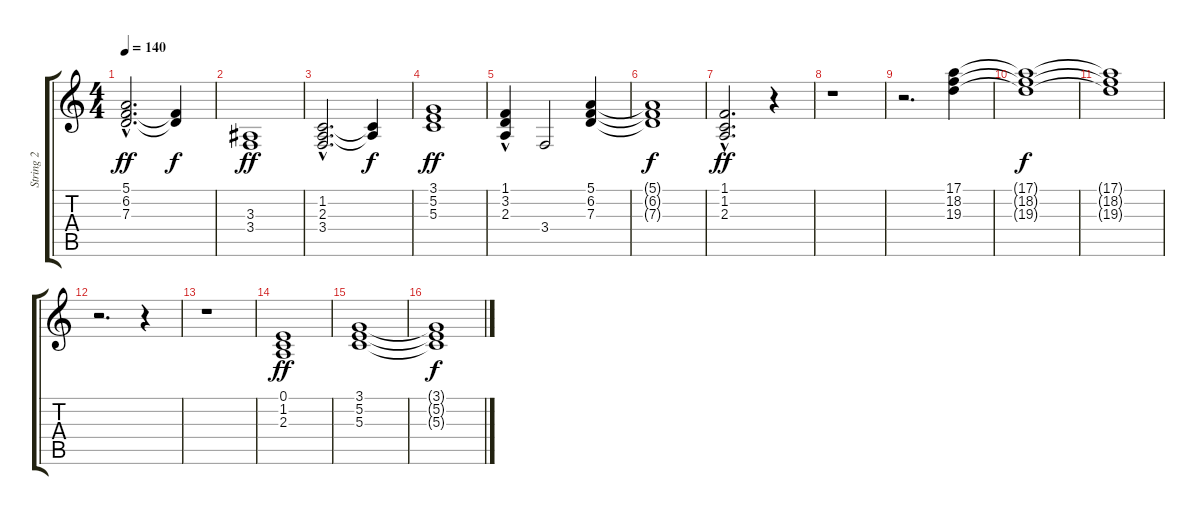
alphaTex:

\track ("String 2" "String 2") {instrument stringensemble2}
\staff {score tabs}
\tuning (E4 B3 G3 D3 A2 E2) {hide}
\ts (4 4)
\tempo 140
\clef g2
\ks c
(5.1 6.2{hac} 7.3{hac}).2{d dy ff} (6.2{t} 7.3{t}).4{dy f} |
(3.3 3.4).1{dy ff} |
(1.2{hac} 2.3{hac} 3.4).2{d} (1.2{t} 2.3{t}).4{dy f} |
(3.1 5.2 5.3).1{dy ff} |
(1.1 3.2{hac} 2.3{hac}).4 3.4.2 (5.1 6.2 7.3).4 |
(5.1{t} 6.2{t} 7.3{t}).1{dy f} |
(1.1{hac} 1.2{hac} 2.3{hac}).2{d dy ff} r.4 |
r.1 |
r.2{d} (17.1 18.2 19.3).4 |
(17.1{t} 18.2{t} 19.3{t}).1{dy f} |
(17.1{t} 18.2{t} 19.3{t}).1 |
r.2{d} r.4 |
r.1 |
(0.1 1.2 2.3).1{dy ff volume 8} |
(3.1 5.2 5.3).1{volume 16} |
(3.1{t} 5.2{t} 5.3{t}).1{dy f}
